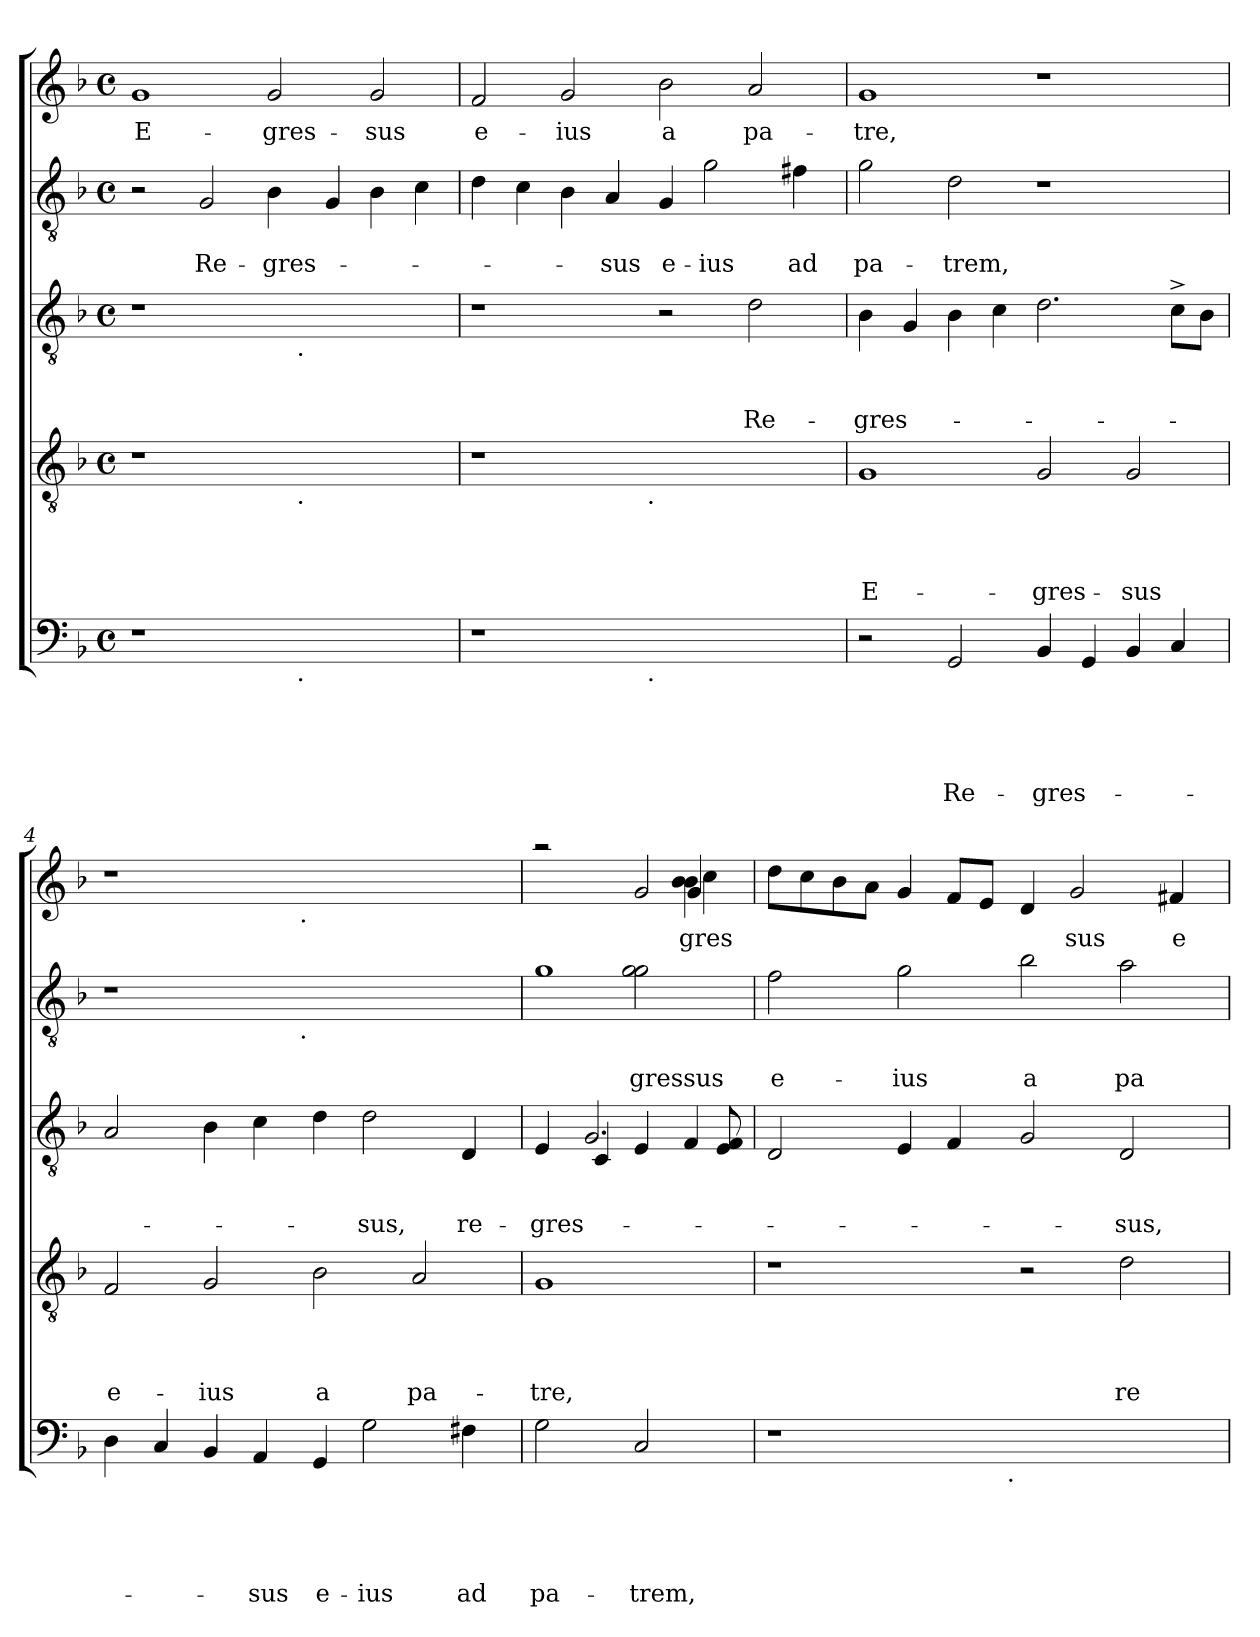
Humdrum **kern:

**kern	**text	**text	**text	**text	**text	**kern	**text	**text	**text	**text	**kern	**text	**text	**text	**kern	**text	**text	**kern	**text
*part5	*part5	*part5	*part5	*part5	*part5	*part4	*part4	*part4	*part4	*part4	*part3	*part3	*part3	*part3	*part2	*part2	*part2	*part1	*part1
*staff5	*staff5	*staff5	*staff5	*staff5	*staff5	*staff4	*staff4	*staff4	*staff4	*staff4	*staff3	*staff3	*staff3	*staff3	*staff2	*staff2	*staff2	*staff1	*staff1
*clefF4	*	*	*	*	*	*clefGv2	*	*	*	*	*clefGv2	*	*	*	*clefGv2	*	*	*clefG2	*
*k[b-]	*	*	*	*	*	*k[b-]	*	*	*	*	*k[b-]	*	*	*	*k[b-]	*	*	*k[b-]	*
*F:	*	*	*	*	*	*F:	*	*	*	*	*F:	*	*	*	*F:	*	*	*F:	*
*M4/4	*	*	*	*	*	*M4/4	*	*	*	*	*M4/4	*	*	*	*M4/4	*	*	*M4/4	*
*met(c)	*	*	*	*	*	*met(c)	*	*	*	*	*met(c)	*	*	*	*met(c)	*	*	*met(c)	*
=1	=1	=1	=1	=1	=1	=1	=1	=1	=1	=1	=1	=1	=1	=1	=1	=1	=1	=1	=1
!	!	!	!	!	!	!	!	!	!	!	!	!	!	!	!	!	!	!	!LO:LY:b
1r	.	.	.	.	.	1r	.	.	.	.	1r	.	.	.	2r	.	.	1g	E-
!	!	!	!	!	!	!	!	!	!	!	!	!	!	!	!	!	!LO:LY:b	!	!
.	.	.	.	.	.	.	.	.	.	.	.	.	.	.	2G/	.	Re-	.	.
!	!	!	!	!	!	!	!	!	!	!	!	!	!	!	!	!	!LO:LY:b	!	!LO:LY:b
8ryy	.	.	.	.	.	8ryy	.	.	.	.	8ryy	.	.	.	4B-\	.	-gres-	2g/	-gres-
!	!	!	!	!	!	!	!	!	!	!	!LO:TX:b:t=.	!	!	!	!	!	!	!	!
!	!	!	!	!	!	!LO:TX:b:t=.	!	!	!	!	!	!	!	!	!	!	!	!	!
!LO:TX:b:t=.	!	!	!	!	!	!	!	!	!	!	!	!	!	!	!	!	!	!	!
2..ryy	.	.	.	.	.	2..ryy	.	.	.	.	2..ryy	.	.	.	.	.	.	.	.
.	.	.	.	.	.	.	.	.	.	.	.	.	.	.	4G/	.	.	.	.
!	!	!	!	!	!	!	!	!	!	!	!	!	!	!	!	!	!	!	!LO:LY:b
.	.	.	.	.	.	.	.	.	.	.	.	.	.	.	4B-\	.	.	2g/	-sus
.	.	.	.	.	.	.	.	.	.	.	.	.	.	.	4c\	.	.	.	.
=2	=2	=2	=2	=2	=2	=2	=2	=2	=2	=2	=2	=2	=2	=2	=2	=2	=2	=2	=2
!	!	!	!	!	!	!	!	!	!	!	!	!	!	!	!	!	!	!	!LO:LY:b
*^	*	*	*	*	*	*^	*	*	*	*	*	*	*	*	*	*	*	*	*
1r	2ryy	.	.	.	.	.	1r	2ryy	.	.	.	.	1r	.	.	.	4d\	.	.	2f/	e-
.	.	.	.	.	.	.	.	.	.	.	.	.	.	.	.	.	4c\	.	.	.	.
!	!	!	!	!	!	!	!	!	!	!	!	!	!	!	!	!	!	!	!	!	!LO:LY:b
.	4...ryy	.	.	.	.	.	.	4...ryy	.	.	.	.	.	.	.	.	4B-\	.	.	2g/	-ius
!	!	!	!	!	!	!	!	!	!	!	!	!	!	!	!	!	!	!	!LO:LY:b	!	!
.	.	.	.	.	.	.	.	.	.	.	.	.	.	.	.	.	4A/	.	-sus	.	.
!	!	!	!	!	!	!	!	!LO:TX:b:t=.	!	!	!	!	!	!	!	!	!	!	!	!	!
!	!LO:TX:b:t=.	!	!	!	!	!	!	!	!	!	!	!	!	!	!	!	!	!	!	!	!
.	1ryy	.	.	.	.	.	.	1ryy	.	.	.	.	.	.	.	.	.	.	.	.	.
!	!	!	!	!	!	!	!	!	!	!	!	!	!	!	!	!	!	!	!LO:LY:b	!	!LO:LY:b
1ryy	.	.	.	.	.	.	1ryy	.	.	.	.	.	2r	.	.	.	4G/	.	e-	2b-\	a
!	!	!	!	!	!	!	!	!	!	!	!	!	!	!	!	!	!	!	!LO:LY:b	!	!
.	.	.	.	.	.	.	.	.	.	.	.	.	.	.	.	.	2g\	.	-ius	.	.
!	!	!	!	!	!	!	!	!	!	!	!	!	!	!	!	!LO:LY:b	!	!	!	!	!LO:LY:b
.	.	.	.	.	.	.	.	.	.	.	.	.	2d\	.	.	Re-	.	.	.	2a/	pa-
!	!	!	!	!	!	!	!	!	!	!	!	!	!	!	!	!	!	!	!LO:LY:b	!	!
.	.	.	.	.	.	.	.	.	.	.	.	.	.	.	.	.	4f#X\	.	ad	.	.
.	32ryy	.	.	.	.	.	.	32ryy	.	.	.	.	.	.	.	.	.	.	.	.	.
=3	=3	=3	=3	=3	=3	=3	=3	=3	=3	=3	=3	=3	=3	=3	=3	=3	=3	=3	=3	=3	=3
!	!	!	!	!	!	!	!	!	!	!	!	!LO:LY:b	!	!	!	!LO:LY:b	!	!	!LO:LY:b	!	!LO:LY:b
*v	*v	*	*	*	*	*	*	*	*	*	*	*	*	*	*	*	*	*	*	*	*
*	*	*	*	*	*	*v	*v	*	*	*	*	*	*	*	*	*	*	*	*	*
2r	.	.	.	.	.	1G	.	.	.	E-	4B-\	.	.	-gres-	2g\	.	pa-	1g	-tre,
.	.	.	.	.	.	.	.	.	.	.	4G/	.	.	.	.	.	.	.	.
!	!	!	!	!	!LO:LY:b	!	!	!	!	!	!	!	!	!	!	!	!LO:LY:b	!	!
2GG/	.	.	.	.	Re-	.	.	.	.	.	4B-\	.	.	.	2d\	.	-trem,	.	.
.	.	.	.	.	.	.	.	.	.	.	4c\	.	.	.	.	.	.	.	.
!	!	!	!	!	!LO:LY:b	!	!	!	!	!LO:LY:b	!	!	!	!	!	!	!	!	!
4BB-/	.	.	.	.	-gres-	2G/	.	.	.	-gres-	2.d\	.	.	.	1r	.	.	1r	.
4GG/	.	.	.	.	.	.	.	.	.	.	.	.	.	.	.	.	.	.	.
!	!	!	!	!	!	!	!	!	!	!LO:LY:b	!	!	!	!	!	!	!	!	!
4BB-/	.	.	.	.	.	2G/	.	.	.	-sus	.	.	.	.	.	.	.	.	.
4C/	.	.	.	.	.	.	.	.	.	.	8c^>\L	.	.	.	.	.	.	.	.
.	.	.	.	.	.	.	.	.	.	.	8B-\J	.	.	.	.	.	.	.	.
=4	=4	=4	=4	=4	=4	=4	=4	=4	=4	=4	=4	=4	=4	=4	=4	=4	=4	=4	=4
!	!	!	!	!	!	!	!	!	!	!LO:LY:b	!	!	!	!	!	!	!	!	!
*	*	*	*	*	*	*	*	*	*	*	*	*	*	*	*^	*	*	*^	*
4D\	.	.	.	.	.	2F/	.	.	.	e-	2A/	.	.	.	1r	2ryy	.	.	1r	2ryy	.
4C/	.	.	.	.	.	.	.	.	.	.	.	.	.	.	.	.	.	.	.	.	.
!	!	!	!	!	!	!	!	!	!	!LO:LY:b	!	!	!	!	!	!	!	!	!	!	!
4BB-/	.	.	.	.	.	2G/	.	.	.	-ius	4B-\	.	.	.	.	4...ryy	.	.	.	4...ryy	.
!	!	!	!	!	!LO:LY:b	!	!	!	!	!	!	!	!	!	!	!	!	!	!	!	!
4AA/	.	.	.	.	-sus	.	.	.	.	.	4c\	.	.	.	.	.	.	.	.	.	.
!	!	!	!	!	!	!	!	!	!	!	!	!	!	!	!	!	!	!	!	!LO:TX:b:t=.	!
!	!	!	!	!	!	!	!	!	!	!	!	!	!	!	!	!LO:TX:b:t=.	!	!	!	!	!
.	.	.	.	.	.	.	.	.	.	.	.	.	.	.	.	1ryy	.	.	.	1ryy	.
!	!	!	!	!	!LO:LY:b	!	!	!	!	!LO:LY:b	!	!	!	!	!	!	!	!	!	!	!
4GG/	.	.	.	.	e-	2B-\	.	.	.	a	4d\	.	.	.	1ryy	.	.	.	1ryy	.	.
!	!	!	!	!	!LO:LY:b	!	!	!	!	!	!	!	!	!LO:LY:b	!	!	!	!	!	!	!
2G\	.	.	.	.	-ius	.	.	.	.	.	2d\	.	.	-sus,	.	.	.	.	.	.	.
!	!	!	!	!	!	!	!	!	!	!LO:LY:b	!	!	!	!	!	!	!	!	!	!	!
.	.	.	.	.	.	2A/	.	.	.	pa-	.	.	.	.	.	.	.	.	.	.	.
!	!	!	!	!	!LO:LY:b	!	!	!	!	!	!	!	!	!LO:LY:b	!	!	!	!	!	!	!
4F#X\	.	.	.	.	ad	.	.	.	.	.	4D/	.	.	re-	.	.	.	.	.	.	.
.	.	.	.	.	.	.	.	.	.	.	.	.	.	.	.	32ryy	.	.	.	32ryy	.
!!LO:PB:g=z
=5	=5	=5	=5	=5	=5	=5	=5	=5	=5	=5	=5	=5	=5	=5	=5	=5	=5	=5	=5	=5	=5
!	!	!	!	!	!LO:LY:b	!	!	!	!	!LO:LY:b	!	!	!	!LO:LY:b	!	!	!	!	!	!	!
*	*	*	*	*	*	*	*	*	*	*	*^	*	*	*	*	*	*	*	*^	*	*
*	*	*	*	*	*	*	*	*	*	*	*	*^	*	*	*	*	*	*	*	*	*	*^	*
2G\	.	.	.	.	pa-	1G	.	.	.	-tre,	4E/	4ryy	2..ryy	.	.	-gres-	1g	2ryy	.	.	2raa	2.ryy	2.ryy	2.ryy	.
.	.	.	.	.	.	.	.	.	.	.	2.G/	4C/	.	.	.	.	.	.	.	.	.	.	.	.	.
!	!	!	!	!	!LO:LY:b	!	!	!	!	!	!	!	!	!	!	!	!	!	!	!LO:LY:b	!	!	!	!	!
2C/	.	.	.	.	-trem,	.	.	.	.	.	.	4E/	.	.	.	.	.	2g\ 2g\	.	gressus-	2g/	.	.	.	.
!	!	!	!	!	!	!	!	!	!	!	!	!	!	!	!	!	!	!	!	!	!	!	!	!	!LO:LY:b
.	.	.	.	.	.	.	.	.	.	.	.	4F/	.	.	.	.	.	.	.	.	.	4b-\ 4b-\	4g/	4cc\	gres-
.	.	.	.	.	.	.	.	.	.	.	.	.	8E/ 8F/	.	.	.	.	.	.	.	.	.	.	.	.
*	*	*	*	*	*	*	*	*	*	*	*	*	*	*	*	*	*v	*v	*	*	*	*	*	*	*
*	*	*	*	*	*	*	*	*	*	*	*	*	*	*	*	*	*	*	*	*v	*v	*v	*v	*
=6	=6	=6	=6	=6	=6	=6	=6	=6	=6	=6	=6	=6	=6	=6	=6	=6	=6	=6	=6	=6	=6
!	!	!	!	!	!	!	!	!	!	!	!	!	!	!	!	!	!	!	!LO:LY:b	!	!
*^	*	*	*	*	*	*	*	*	*	*	*v	*v	*v	*	*	*	*	*	*	*	*
1r	2ryy	.	.	.	.	.	1r	.	.	.	.	2D/	.	.	.	2f\	.	-e-	8dd\L	.
.	.	.	.	.	.	.	.	.	.	.	.	.	.	.	.	.	.	.	8cc\	.
.	.	.	.	.	.	.	.	.	.	.	.	.	.	.	.	.	.	.	8b-\	.
.	.	.	.	.	.	.	.	.	.	.	.	.	.	.	.	.	.	.	8a\J	.
!	!	!	!	!	!	!	!	!	!	!	!	!	!	!	!	!	!	!LO:LY:b	!	!
.	4...ryy	.	.	.	.	.	.	.	.	.	.	4E/	.	.	.	2g\	.	-ius	4g/	.
.	.	.	.	.	.	.	.	.	.	.	.	4F/	.	.	.	.	.	.	8f/L	.
.	.	.	.	.	.	.	.	.	.	.	.	.	.	.	.	.	.	.	8e/J	.
!	!LO:TX:b:t=.	!	!	!	!	!	!	!	!	!	!	!	!	!	!	!	!	!	!	!
.	1ryy	.	.	.	.	.	.	.	.	.	.	.	.	.	.	.	.	.	.	.
!	!	!	!	!	!	!	!	!	!	!	!	!	!	!	!	!	!	!LO:LY:b	!	!
1ryy	.	.	.	.	.	.	2r	.	.	.	.	2G/	.	.	.	2b-\	.	a	4d/	.
!	!	!	!	!	!	!	!	!	!	!	!	!	!	!	!	!	!	!	!	!LO:LY:b
.	.	.	.	.	.	.	.	.	.	.	.	.	.	.	.	.	.	.	2g/	-sus
!	!	!	!	!	!	!	!	!	!	!	!LO:LY:b	!	!	!	!LO:LY:b	!	!	!LO:LY:b	!	!
.	.	.	.	.	.	.	2d\	.	.	.	re-	2D/	.	.	-sus,	2a\	.	pa-	.	.
!	!	!	!	!	!	!	!	!	!	!	!	!	!	!	!	!	!	!	!	!LO:LY:b
.	.	.	.	.	.	.	.	.	.	.	.	.	.	.	.	.	.	.	4f#X/	e-
.	32ryy	.	.	.	.	.	.	.	.	.	.	.	.	.	.	.	.	.	.	.
*v	*v	*	*	*	*	*	*	*	*	*	*	*	*	*	*	*	*	*	*	*
=	=	=	=	=	=	=	=	=	=	=	=	=	=	=	=	=	=	=	=
*-	*-	*-	*-	*-	*-	*-	*-	*-	*-	*-	*-	*-	*-	*-	*-	*-	*-	*-	*-
